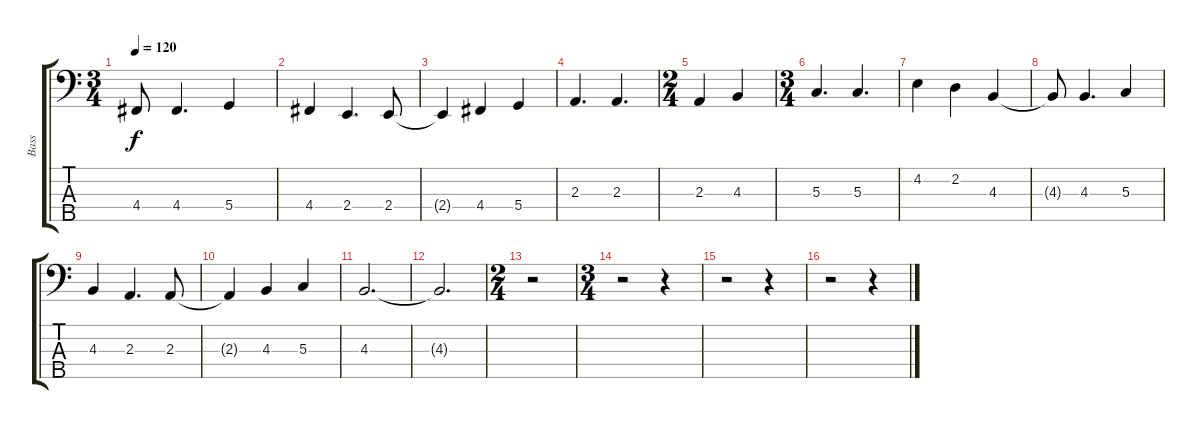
\track ("Bass" "Bass") {instrument electricbassfinger}
\staff {score tabs}
\tuning (F2 C2 G1 D1 A0) {hide}
\ts (3 4)
\tempo 120
\clef f4
\ks c
4.4{t}.8{dy f} 4.4.4{d} 5.4.4 |
4.4.4 2.4.4{d} 2.4.8 |
2.4{t}.4 4.4.4 5.4.4 |
2.3.4{d} 2.3.4{d} |
\ts (2 4)
2.3.4 4.3.4 |
\ts (3 4)
5.3.4{d} 5.3.4{d} |
4.2.4 2.2.4 4.3.4 |
4.3{t}.8 4.3.4{d} 5.3.4 |
4.3.4 2.3.4{d} 2.3.8 |
2.3{t}.4 4.3.4 5.3.4 |
4.3.2{d} |
4.3{t}.2{d} |
\ts (2 4)
r.2 |
\ts (3 4)
r.2 r.4 |
r.2 r.4 |
r.2 r.4
